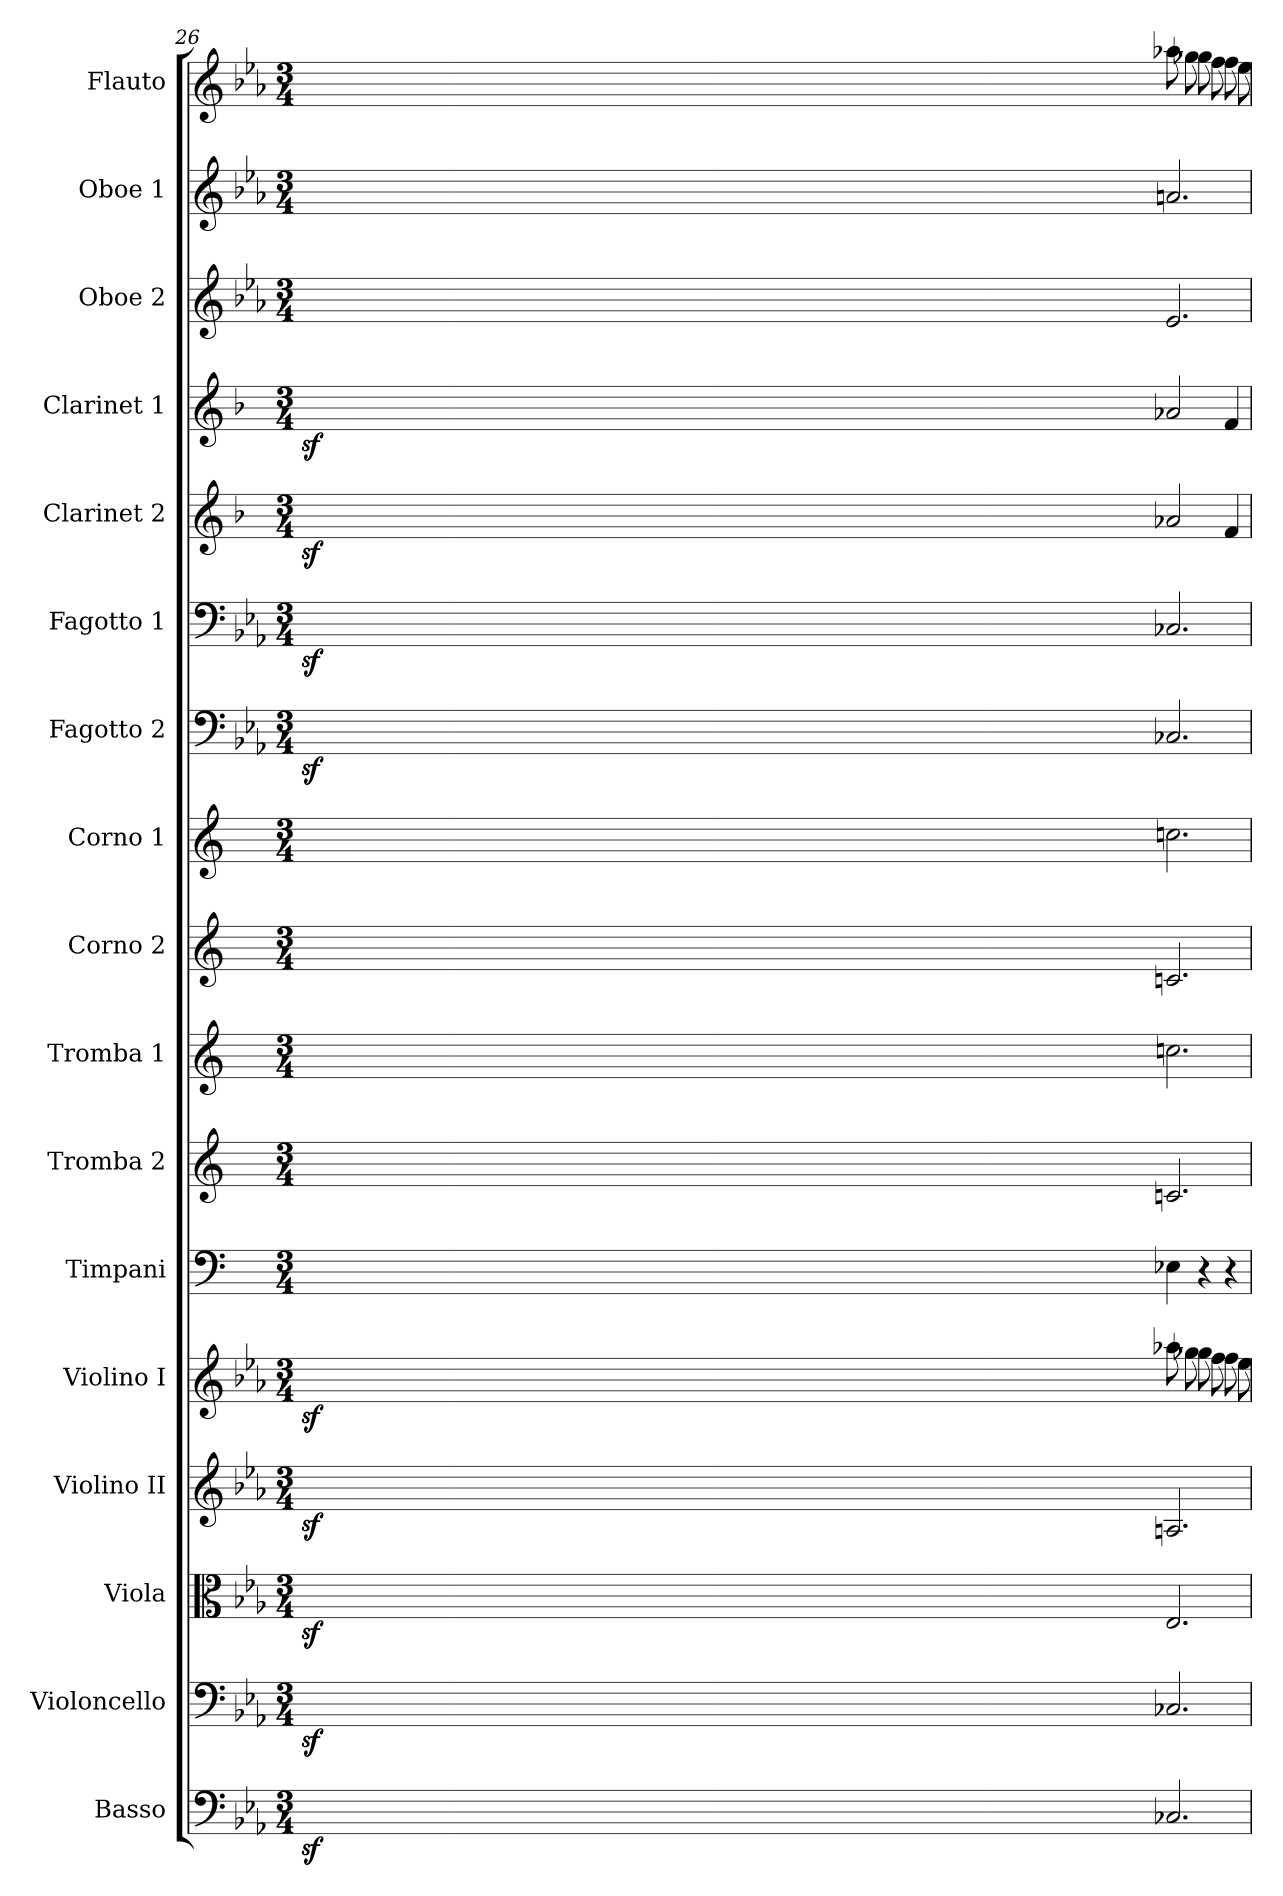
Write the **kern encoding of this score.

**kern	**dynam	**kern	**dynam	**kern	**dynam	**kern	**dynam	**kern	**dynam	**kern	**kern	**kern	**kern	**kern	**kern	**dynam	**kern	**dynam	**kern	**dynam	**kern	**dynam	**kern	**kern	**kern
*part17	*part17	*part16	*part16	*part15	*part15	*part14	*part14	*part13	*part13	*part12	*part11	*part10	*part9	*part8	*part7	*part7	*part6	*part6	*part5	*part5	*part4	*part4	*part3	*part2	*part1
*staff17	*staff17	*staff16	*staff16	*staff15	*staff15	*staff14	*staff14	*staff13	*staff13	*staff12	*staff11	*staff10	*staff9	*staff8	*staff7	*staff7	*staff6	*staff6	*staff5	*staff5	*staff4	*staff4	*staff3	*staff2	*staff1
*I"Basso	*	*I"Violoncello	*	*I"Viola	*	*I"Violino II	*	*I"Violino I	*	*I"Timpani	*I"Tromba 2	*I"Tromba 1	*I"Corno 2	*I"Corno 1	*I"Fagotto 2	*	*I"Fagotto 1	*	*I"Clarinet 2	*	*I"Clarinet 1	*	*I"Oboe 2	*I"Oboe 1	*I"Flauto
*	*	*I'Vc	*	*I'Vla	*	*I'Vln	*	*I'Vln	*	*	*	*	*	*	*	*	*	*	*I'Cl	*	*I'Cl	*	*I'Ob	*I'Ob	*I'Fl
*clefF4	*	*clefF4	*	*clefC3	*	*clefG2	*	*clefG2	*	*clefF4	*clefG2	*clefG2	*clefG2	*clefG2	*clefF4	*	*clefF4	*	*clefG2	*	*clefG2	*	*clefG2	*clefG2	*clefG2
*ITrd7c12	*	*	*	*	*	*	*	*	*	*	*ITrd-2c-3	*ITrd-2c-3	*ITrd5c9	*ITrd5c9	*	*	*	*	*ITrd1c2	*	*ITrd1c2	*	*	*	*
*k[b-e-a-]	*	*k[b-e-a-]	*	*k[b-e-a-]	*	*k[b-e-a-]	*	*k[b-e-a-]	*	*	*	*	*	*	*k[b-e-a-]	*	*k[b-e-a-]	*	*k[b-e-a-]	*	*k[b-e-a-]	*	*k[b-e-a-]	*k[b-e-a-]	*k[b-e-a-]
*M3/4	*	*M3/4	*	*M3/4	*	*M3/4	*	*M3/4	*	*M3/4	*M3/4	*M3/4	*M3/4	*M3/4	*M3/4	*	*M3/4	*	*M3/4	*	*M3/4	*	*M3/4	*M3/4	*M3/4
=26	=26	=26	=26	=26	=26	=26	=26	=26	=26	=26	=26	=26	=26	=26	=26	=26	=26	=26	=26	=26	=26	=26	=26	=26	=26
1ryy	sf	1ryy	sf	1ryy	sf	1ryy	sf	1ryy	sf	1ryy	1ryy	1ryy	1ryy	1ryy	1ryy	sf	1ryy	sf	1ryy	sf	1ryy	sf	1ryy	1ryy	1ryy
1ryy	.	1ryy	.	1ryy	.	1ryy	.	1ryy	.	1ryy	1ryy	1ryy	1ryy	1ryy	1ryy	.	1ryy	.	1ryy	.	1ryy	.	1ryy	1ryy	1ryy
1ryy	.	1ryy	.	1ryy	.	1ryy	.	1ryy	.	1ryy	1ryy	1ryy	1ryy	1ryy	1ryy	.	1ryy	.	1ryy	.	1ryy	.	1ryy	1ryy	1ryy
1ryy	.	1ryy	.	1ryy	.	1ryy	.	1ryy	.	1ryy	1ryy	1ryy	1ryy	1ryy	1ryy	.	1ryy	.	1ryy	.	1ryy	.	1ryy	1ryy	1ryy
1ryy	.	1ryy	.	1ryy	.	1ryy	.	1ryy	.	1ryy	1ryy	1ryy	1ryy	1ryy	1ryy	.	1ryy	.	1ryy	.	1ryy	.	1ryy	1ryy	1ryy
1ryy	.	1ryy	.	1ryy	.	1ryy	.	1ryy	.	1ryy	1ryy	1ryy	1ryy	1ryy	1ryy	.	1ryy	.	1ryy	.	1ryy	.	1ryy	1ryy	1ryy
1ryy	.	1ryy	.	1ryy	.	1ryy	.	1ryy	.	1ryy	1ryy	1ryy	1ryy	1ryy	1ryy	.	1ryy	.	1ryy	.	1ryy	.	1ryy	1ryy	1ryy
1ryy	.	1ryy	.	1ryy	.	1ryy	.	1ryy	.	1ryy	1ryy	1ryy	1ryy	1ryy	1ryy	.	1ryy	.	1ryy	.	1ryy	.	1ryy	1ryy	1ryy
1ryy	.	1ryy	.	1ryy	.	1ryy	.	1ryy	.	1ryy	1ryy	1ryy	1ryy	1ryy	1ryy	.	1ryy	.	1ryy	.	1ryy	.	1ryy	1ryy	1ryy
1ryy	.	1ryy	.	1ryy	.	1ryy	.	1ryy	.	1ryy	1ryy	1ryy	1ryy	1ryy	1ryy	.	1ryy	.	1ryy	.	1ryy	.	1ryy	1ryy	1ryy
1ryy	.	1ryy	.	1ryy	.	1ryy	.	1ryy	.	1ryy	1ryy	1ryy	1ryy	1ryy	1ryy	.	1ryy	.	1ryy	.	1ryy	.	1ryy	1ryy	1ryy
1ryy	.	1ryy	.	1ryy	.	1ryy	.	1ryy	.	1ryy	1ryy	1ryy	1ryy	1ryy	1ryy	.	1ryy	.	1ryy	.	1ryy	.	1ryy	1ryy	1ryy
1ryy	.	1ryy	.	1ryy	.	1ryy	.	1ryy	.	1ryy	1ryy	1ryy	1ryy	1ryy	1ryy	.	1ryy	.	1ryy	.	1ryy	.	1ryy	1ryy	1ryy
1ryy	.	1ryy	.	1ryy	.	1ryy	.	1ryy	.	1ryy	1ryy	1ryy	1ryy	1ryy	1ryy	.	1ryy	.	1ryy	.	1ryy	.	1ryy	1ryy	1ryy
1ryy	.	1ryy	.	1ryy	.	1ryy	.	1ryy	.	1ryy	1ryy	1ryy	1ryy	1ryy	1ryy	.	1ryy	.	1ryy	.	1ryy	.	1ryy	1ryy	1ryy
1ryy	.	1ryy	.	1ryy	.	1ryy	.	1ryy	.	1ryy	1ryy	1ryy	1ryy	1ryy	1ryy	.	1ryy	.	1ryy	.	1ryy	.	1ryy	1ryy	1ryy
1ryy	.	1ryy	.	1ryy	.	1ryy	.	1ryy	.	1ryy	1ryy	1ryy	1ryy	1ryy	1ryy	.	1ryy	.	1ryy	.	1ryy	.	1ryy	1ryy	1ryy
2ryy	.	2ryy	.	2ryy	.	2ryy	.	2ryy	.	2ryy	2ryy	2ryy	2ryy	2ryy	2ryy	.	2ryy	.	2ryy	.	2ryy	.	2ryy	2ryy	2ryy
4ryy	.	4ryy	.	4ryy	.	4ryy	.	4ryy	.	4ryy	4ryy	4ryy	4ryy	4ryy	4ryy	.	4ryy	.	4ryy	.	4ryy	.	4ryy	4ryy	4ryy
8.ryy	.	8.ryy	.	8.ryy	.	8.ryy	.	8.ryy	.	8.ryy	8.ryy	8.ryy	8.ryy	8.ryy	8.ryy	.	8.ryy	.	8.ryy	.	8.ryy	.	8.ryy	8.ryy	8.ryy
2.CC-X	.	2.C-X	.	2.E-	.	2.An	.	8aa-X	.	4E-X	2.e-X	2.ee-X	2.E-X	2.e-X	2.C-X	.	2.C-X	.	2g-X	.	2g-X	.	2.e-	2.an	8aa-X
.	.	.	.	.	.	.	.	8gg-X	.	.	.	.	.	.	.	.	.	.	.	.	.	.	.	.	8gg-X
.	.	.	.	.	.	.	.	8gg-	.	4r	.	.	.	.	.	.	.	.	.	.	.	.	.	.	8gg-
.	.	.	.	.	.	.	.	8ff	.	.	.	.	.	.	.	.	.	.	.	.	.	.	.	.	8ff
.	.	.	.	.	.	.	.	8ff	.	4r	.	.	.	.	.	.	.	.	4e-	.	4e-	.	.	.	8ff
.	.	.	.	.	.	.	.	8ee-	.	.	.	.	.	.	.	.	.	.	.	.	.	.	.	.	8ee-
=	=	=	=	=	=	=	=	=	=	=	=	=	=	=	=	=	=	=	=	=	=	=	=	=	=
*-	*-	*-	*-	*-	*-	*-	*-	*-	*-	*-	*-	*-	*-	*-	*-	*-	*-	*-	*-	*-	*-	*-	*-	*-	*-
